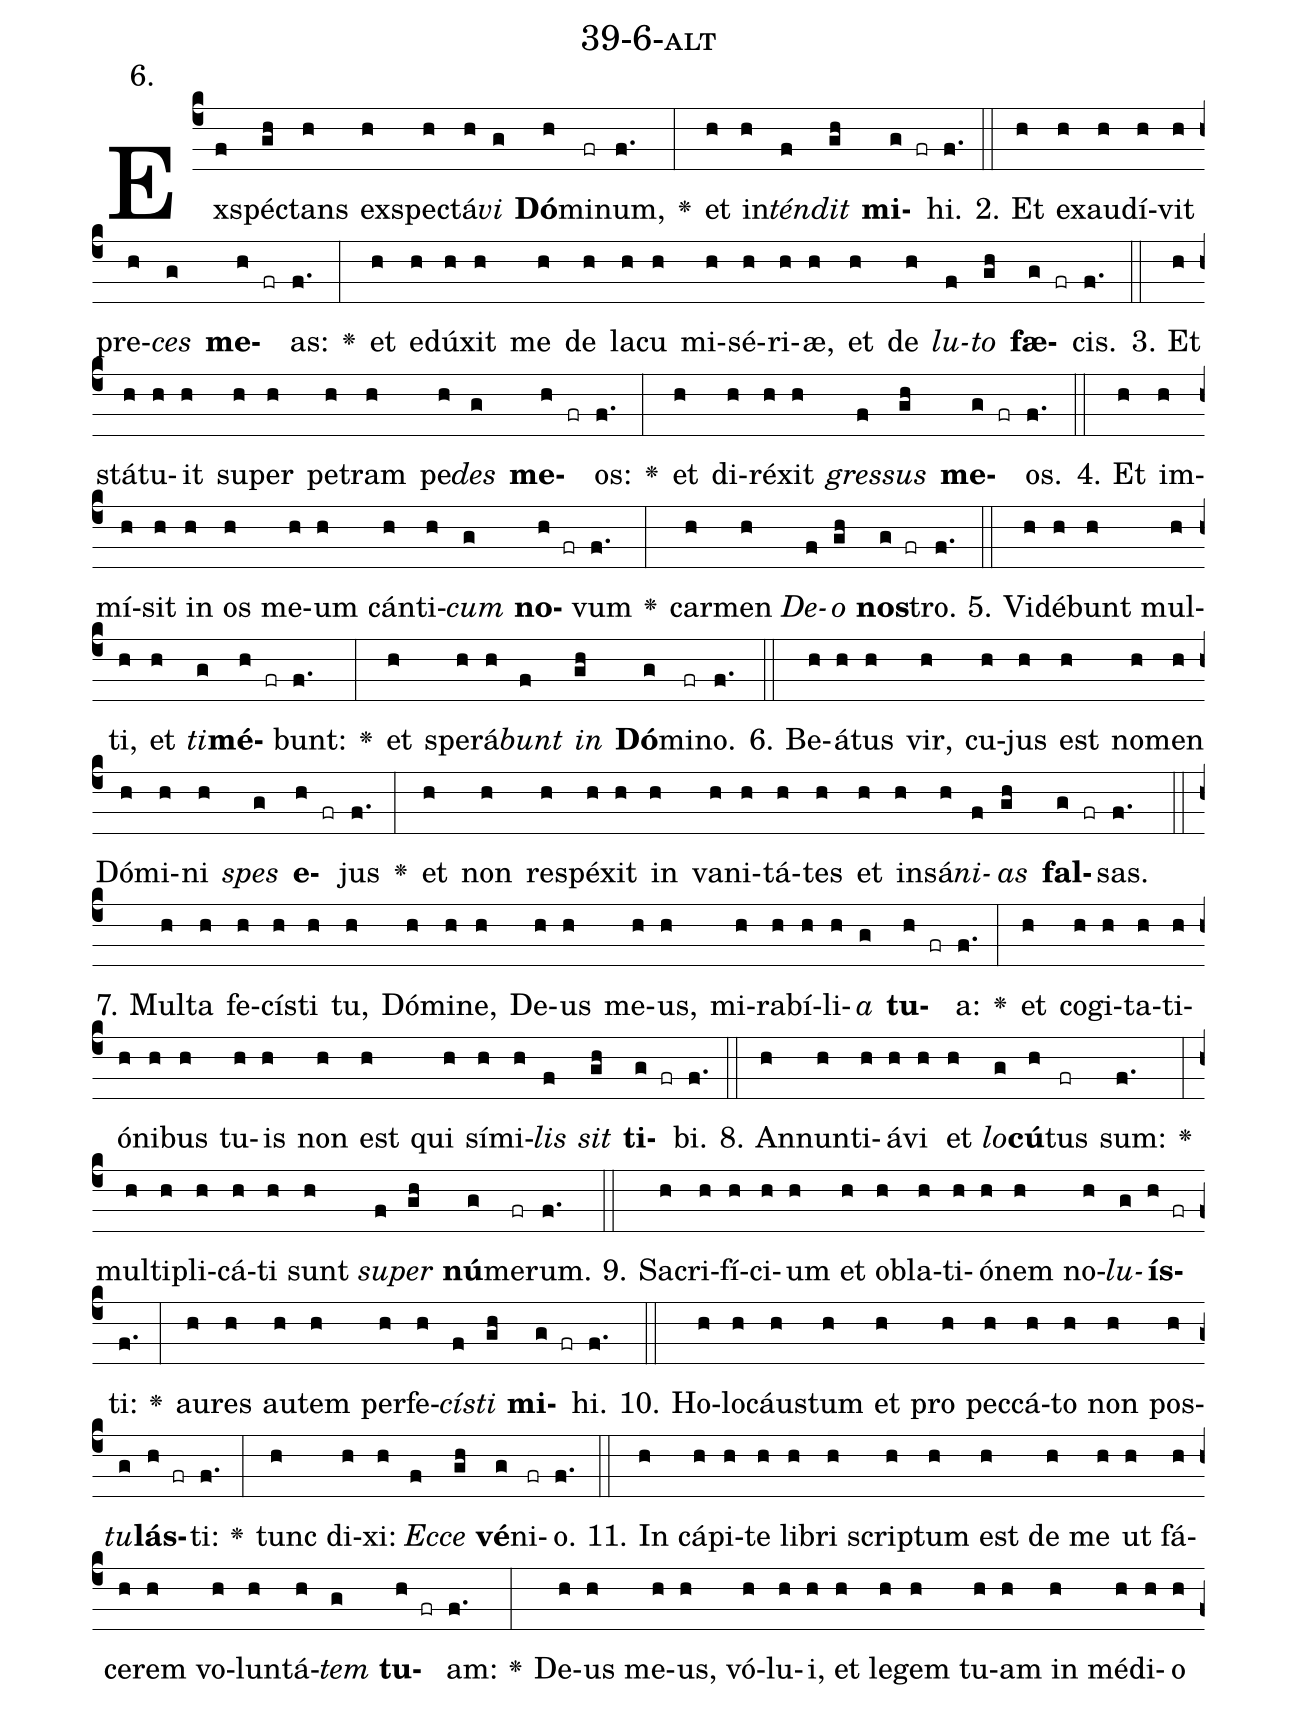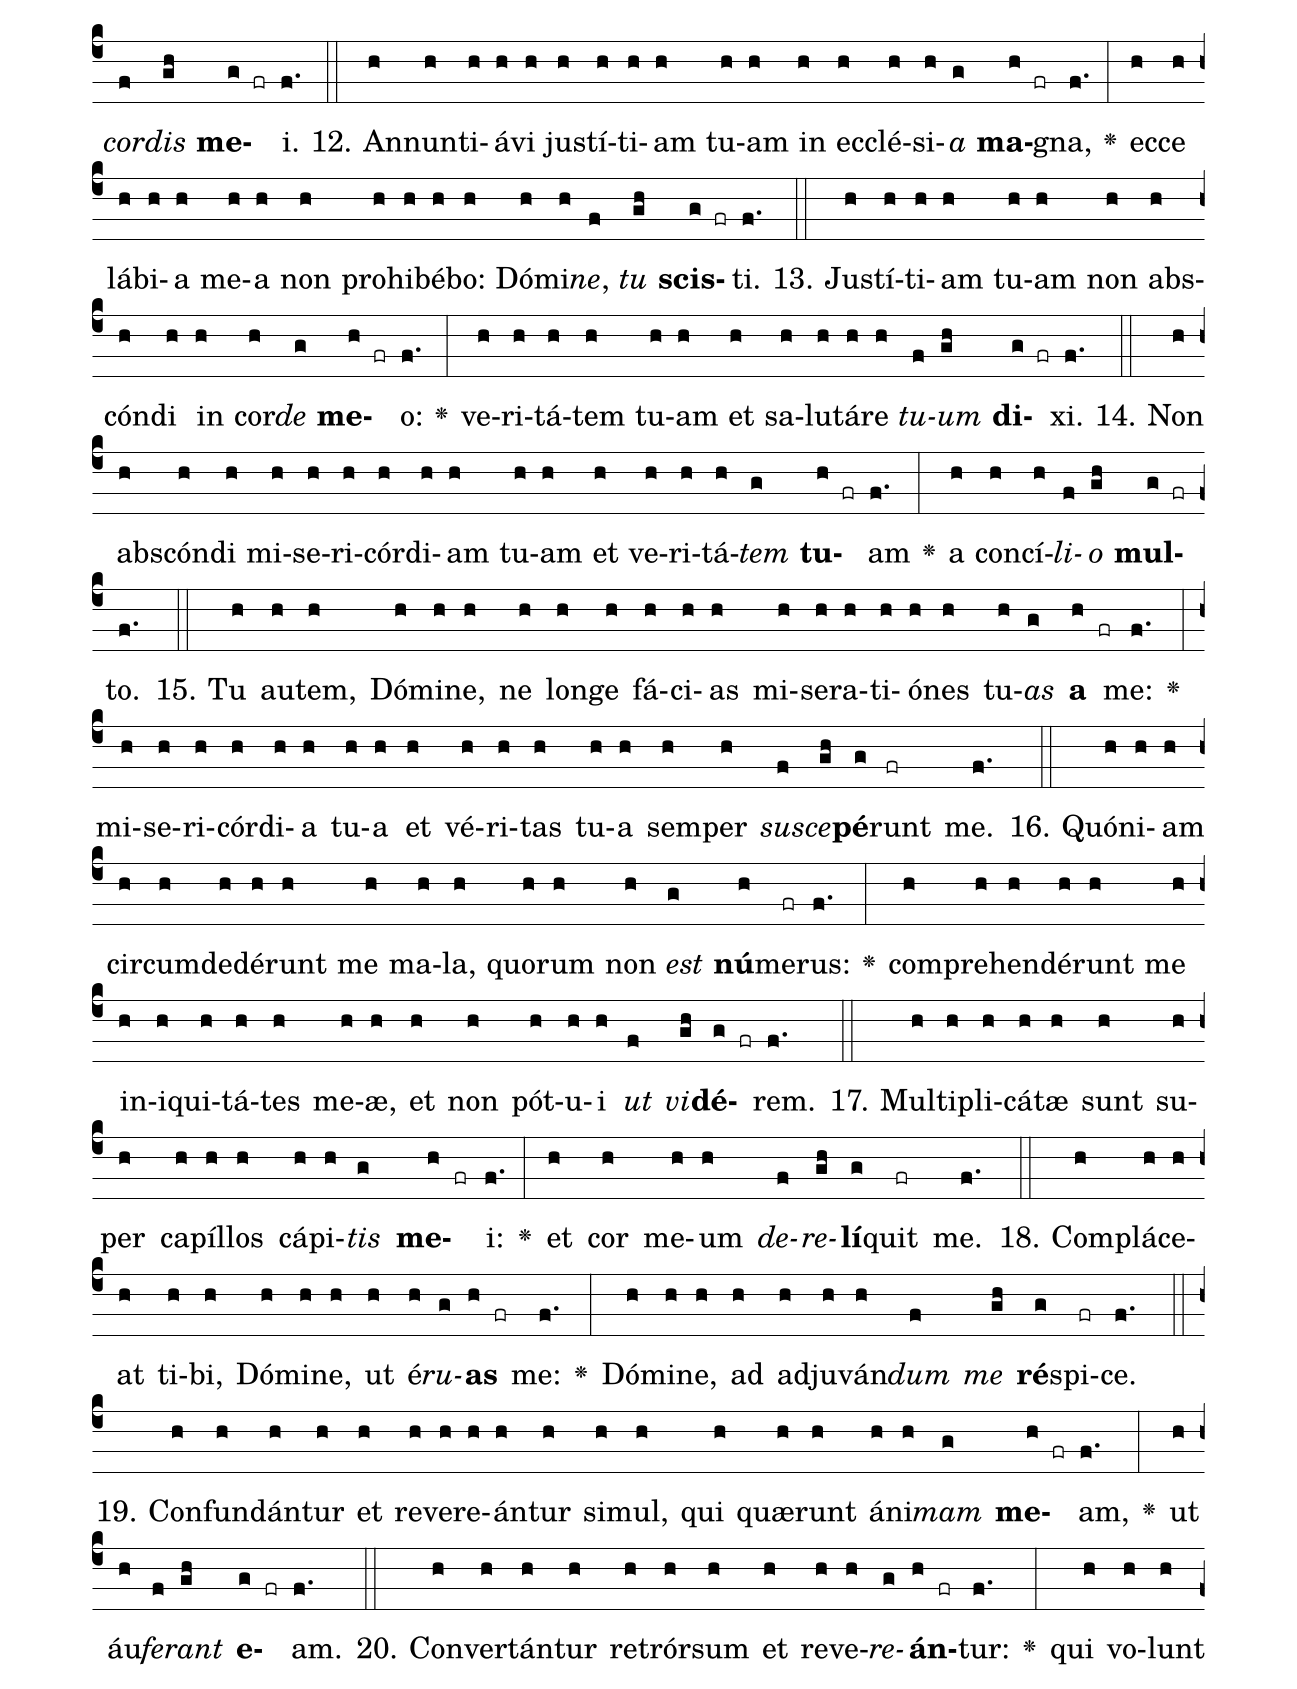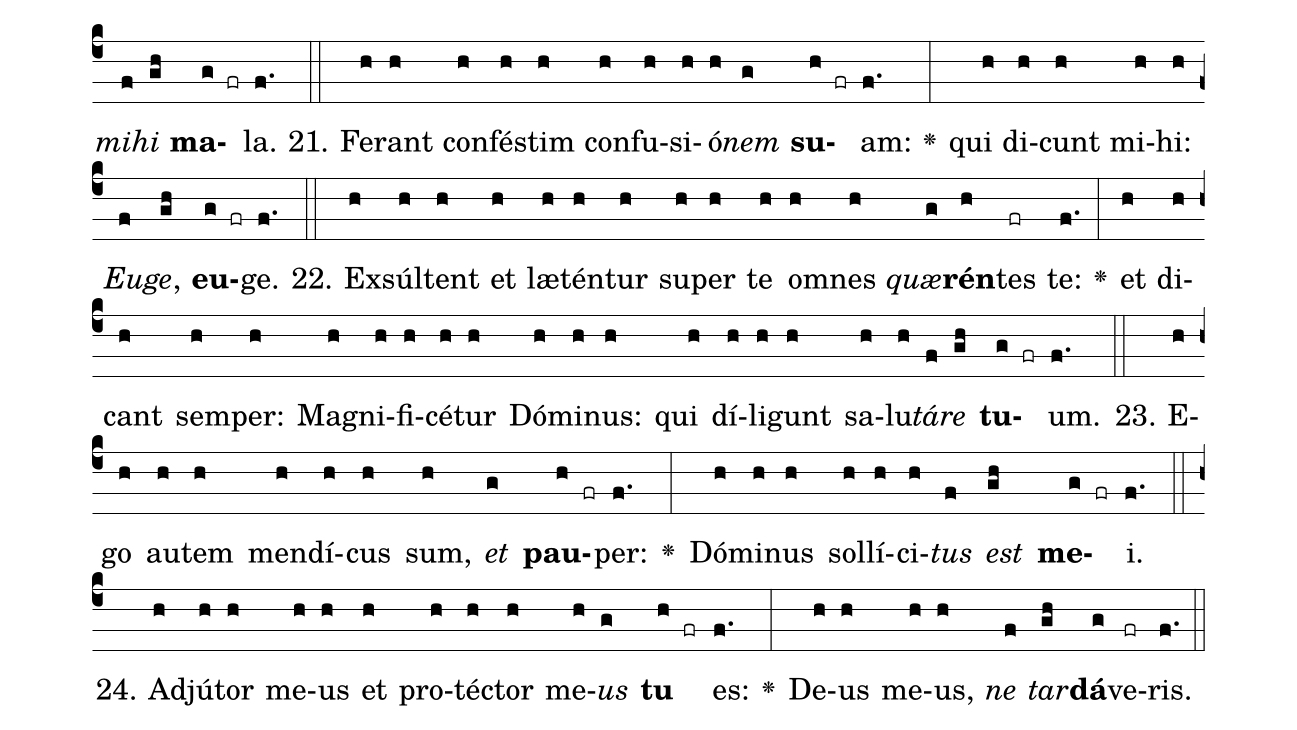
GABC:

name: 39-6-alt;
annotation: 6.;
%%
(c4)Ex(f)spéc(gh)tans(h) ex(h)spec(h)tá(h)<i>vi</i>(g) <b>Dó</b>(h)mi(fr)num,(f.) <v>\greheightstar</v>(:) et(h) in(h)<i>tén</i>(f)<i>dit</i>(gh) <b>mi</b>(g fr)hi.(f.) (::)
2. Et(h) ex(h)au(h)dí(h)vit(h) pre(h)<i>ces</i>(g) <b>me</b>(h fr)as:(f.) <v>\greheightstar</v>(:) et(h) e(h)dú(h)xit(h) me(h) de(h) la(h)cu(h) mi(h)sé(h)ri(h)æ,(h) et(h) de(h) <i>lu</i>(f)<i>to</i>(gh) <b>fæ</b>(g fr)cis.(f.) (::)
3. Et(h) stá(h)tu(h)it(h) su(h)per(h) pe(h)tram(h) pe(h)<i>des</i>(g) <b>me</b>(h fr)os:(f.) <v>\greheightstar</v>(:) et(h) di(h)ré(h)xit(h) <i>gres</i>(f)<i>sus</i>(gh) <b>me</b>(g fr)os.(f.) (::)
4. Et(h) im(h)mí(h)sit(h) in(h) os(h) me(h)um(h) cán(h)ti(h)<i>cum</i>(g) <b>no</b>(h fr)vum(f.) <v>\greheightstar</v>(:) car(h)men(h) <i>De</i>(f)<i>o</i>(gh) <b>nos</b>(g fr)tro.(f.) (::)
5. Vi(h)dé(h)bunt(h) mul(h)ti,(h) et(h) <i>ti</i>(g)<b>mé</b>(h fr)bunt:(f.) <v>\greheightstar</v>(:) et(h) spe(h)rá(h)<i>bunt</i>(f) <i>in</i>(gh) <b>Dó</b>(g)mi(fr)no.(f.) (::)
6. Be(h)á(h)tus(h) vir,(h) cu(h)jus(h) est(h) no(h)men(h) Dó(h)mi(h)ni(h) <i>spes</i>(g) <b>e</b>(h fr)jus(f.) <v>\greheightstar</v>(:) et(h) non(h) re(h)spé(h)xit(h) in(h) va(h)ni(h)tá(h)tes(h) et(h) in(h)sá(h)<i>ni</i>(f)<i>as</i>(gh) <b>fal</b>(g fr)sas.(f.) (::)
7. Mul(h)ta(h) fe(h)cís(h)ti(h) tu,(h) Dó(h)mi(h)ne,(h) De(h)us(h) me(h)us,(h) mi(h)ra(h)bí(h)li(h)<i>a</i>(g) <b>tu</b>(h fr)a:(f.) <v>\greheightstar</v>(:) et(h) co(h)gi(h)ta(h)ti(h)ó(h)ni(h)bus(h) tu(h)is(h) non(h) est(h) qui(h) sí(h)mi(h)<i>lis</i>(f) <i>sit</i>(gh) <b>ti</b>(g fr)bi.(f.) (::)
8. An(h)nun(h)ti(h)á(h)vi(h) et(h) <i>lo</i>(g)<b>cú</b>(h)tus(fr) sum:(f.) <v>\greheightstar</v>(:) mul(h)ti(h)pli(h)cá(h)ti(h) sunt(h) <i>su</i>(f)<i>per</i>(gh) <b>nú</b>(g)me(fr)rum.(f.) (::)
9. Sa(h)cri(h)fí(h)ci(h)um(h) et(h) ob(h)la(h)ti(h)ó(h)nem(h) no(h)<i>lu</i>(g)<b>ís</b>(h fr)ti:(f.) <v>\greheightstar</v>(:) au(h)res(h) au(h)tem(h) per(h)fe(h)<i>cís</i>(f)<i>ti</i>(gh) <b>mi</b>(g fr)hi.(f.) (::)
10. Ho(h)lo(h)cáus(h)tum(h) et(h) pro(h) pec(h)cá(h)to(h) non(h) pos(h)<i>tu</i>(g)<b>lás</b>(h fr)ti:(f.) <v>\greheightstar</v>(:) tunc(h) di(h)xi:(h) <i>Ec</i>(f)<i>ce</i>(gh) <b>vé</b>(g)ni(fr)o.(f.) (::)
11. In(h) cá(h)pi(h)te(h) li(h)bri(h) scrip(h)tum(h) est(h) de(h) me(h) ut(h) fá(h)ce(h)rem(h) vo(h)lun(h)tá(h)<i>tem</i>(g) <b>tu</b>(h fr)am:(f.) <v>\greheightstar</v>(:) De(h)us(h) me(h)us,(h) vó(h)lu(h)i,(h) et(h) le(h)gem(h) tu(h)am(h) in(h) mé(h)di(h)o(h) <i>cor</i>(f)<i>dis</i>(gh) <b>me</b>(g fr)i.(f.) (::)
12. An(h)nun(h)ti(h)á(h)vi(h) jus(h)tí(h)ti(h)am(h) tu(h)am(h) in(h) ec(h)clé(h)si(h)<i>a</i>(g) <b>ma</b>(h fr)gna,(f.) <v>\greheightstar</v>(:) ec(h)ce(h) lá(h)bi(h)a(h) me(h)a(h) non(h) pro(h)hi(h)bé(h)bo:(h) Dó(h)mi(h)<i>ne</i>,(f) <i>tu</i>(gh) <b>scis</b>(g fr)ti.(f.) (::)
13. Jus(h)tí(h)ti(h)am(h) tu(h)am(h) non(h) abs(h)cón(h)di(h) in(h) cor(h)<i>de</i>(g) <b>me</b>(h fr)o:(f.) <v>\greheightstar</v>(:) ve(h)ri(h)tá(h)tem(h) tu(h)am(h) et(h) sa(h)lu(h)tá(h)re(h) <i>tu</i>(f)<i>um</i>(gh) <b>di</b>(g fr)xi.(f.) (::)
14. Non(h) abs(h)cón(h)di(h) mi(h)se(h)ri(h)cór(h)di(h)am(h) tu(h)am(h) et(h) ve(h)ri(h)tá(h)<i>tem</i>(g) <b>tu</b>(h fr)am(f.) <v>\greheightstar</v>(:) a(h) con(h)cí(h)<i>li</i>(f)<i>o</i>(gh) <b>mul</b>(g fr)to.(f.) (::)
15. Tu(h) au(h)tem,(h) Dó(h)mi(h)ne,(h) ne(h) lon(h)ge(h) fá(h)ci(h)as(h) mi(h)se(h)ra(h)ti(h)ó(h)nes(h) tu(h)<i>as</i>(g) <b>a</b>(h fr) me:(f.) <v>\greheightstar</v>(:) mi(h)se(h)ri(h)cór(h)di(h)a(h) tu(h)a(h) et(h) vé(h)ri(h)tas(h) tu(h)a(h) sem(h)per(h) <i>su</i>(f)<i>sce</i>(gh)<b>pé</b>(g)runt(fr) me.(f.) (::)
16. Quón(h)i(h)am(h) cir(h)cum(h)de(h)dé(h)runt(h) me(h) ma(h)la,(h) quo(h)rum(h) non(h) <i>est</i>(g) <b>nú</b>(h)me(fr)rus:(f.) <v>\greheightstar</v>(:) com(h)pre(h)hen(h)dé(h)runt(h) me(h) in(h)i(h)qui(h)tá(h)tes(h) me(h)æ,(h) et(h) non(h) pót(h)u(h)i(h) <i>ut</i>(f) <i>vi</i>(gh)<b>dé</b>(g fr)rem.(f.) (::)
17. Mul(h)ti(h)pli(h)cá(h)tæ(h) sunt(h) su(h)per(h) ca(h)píl(h)los(h) cá(h)pi(h)<i>tis</i>(g) <b>me</b>(h fr)i:(f.) <v>\greheightstar</v>(:) et(h) cor(h) me(h)um(h) <i>de</i>(f)<i>re</i>(gh)<b>lí</b>(g)quit(fr) me.(f.) (::)
18. Com(h)plá(h)ce(h)at(h) ti(h)bi,(h) Dó(h)mi(h)ne,(h) ut(h) é(h)<i>ru</i>(g)<b>as</b>(h fr) me:(f.) <v>\greheightstar</v>(:) Dó(h)mi(h)ne,(h) ad(h) ad(h)ju(h)ván(h)<i>dum</i>(f) <i>me</i>(gh) <b>ré</b>(g)spi(fr)ce.(f.) (::)
19. Con(h)fun(h)dán(h)tur(h) et(h) re(h)ve(h)re(h)án(h)tur(h) si(h)mul,(h) qui(h) quæ(h)runt(h) á(h)ni(h)<i>mam</i>(g) <b>me</b>(h fr)am,(f.) <v>\greheightstar</v>(:) ut(h) áu(h)<i>fe</i>(f)<i>rant</i>(gh) <b>e</b>(g fr)am.(f.) (::)
20. Con(h)ver(h)tán(h)tur(h) re(h)trór(h)sum(h) et(h) re(h)ve(h)<i>re</i>(g)<b>án</b>(h fr)tur:(f.) <v>\greheightstar</v>(:) qui(h) vo(h)lunt(h) <i>mi</i>(f)<i>hi</i>(gh) <b>ma</b>(g fr)la.(f.) (::)
21. Fe(h)rant(h) con(h)fés(h)tim(h) con(h)fu(h)si(h)ó(h)<i>nem</i>(g) <b>su</b>(h fr)am:(f.) <v>\greheightstar</v>(:) qui(h) di(h)cunt(h) mi(h)hi:(h) <i>Eu</i>(f)<i>ge</i>,(gh) <b>eu</b>(g fr)ge.(f.) (::)
22. Ex(h)súl(h)tent(h) et(h) læ(h)tén(h)tur(h) su(h)per(h) te(h) om(h)nes(h) <i>quæ</i>(g)<b>rén</b>(h)tes(fr) te:(f.) <v>\greheightstar</v>(:) et(h) di(h)cant(h) sem(h)per:(h) Ma(h)gni(h)fi(h)cé(h)tur(h) Dó(h)mi(h)nus:(h) qui(h) dí(h)li(h)gunt(h) sa(h)lu(h)<i>tá</i>(f)<i>re</i>(gh) <b>tu</b>(g fr)um.(f.) (::)
23. E(h)go(h) au(h)tem(h) men(h)dí(h)cus(h) sum,(h) <i>et</i>(g) <b>pau</b>(h fr)per:(f.) <v>\greheightstar</v>(:) Dó(h)mi(h)nus(h) sol(h)lí(h)ci(h)<i>tus</i>(f) <i>est</i>(gh) <b>me</b>(g fr)i.(f.) (::)
24. Ad(h)jú(h)tor(h) me(h)us(h) et(h) pro(h)téc(h)tor(h) me(h)<i>us</i>(g) <b>tu</b>(h fr) es:(f.) <v>\greheightstar</v>(:) De(h)us(h) me(h)us,(h) <i>ne</i>(f) <i>tar</i>(gh)<b>dá</b>(g)ve(fr)ris.(f.) (::)
